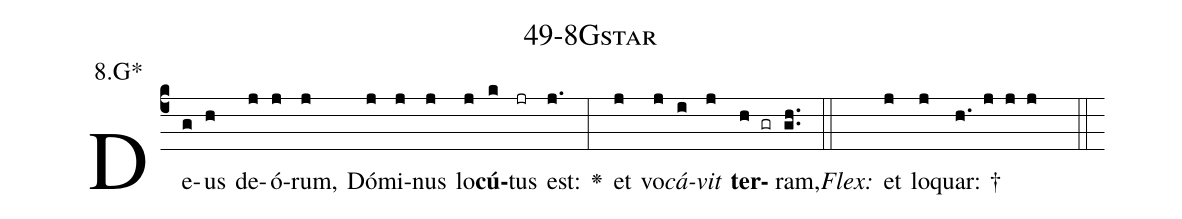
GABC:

name: 49-8Gstar;
annotation: 8.G*;
%%
(c4)De(g)us(h) de(j)ó(j)rum,(j) Dó(j)mi(j)nus(j) lo(j)<b>cú</b>(k)tus(jr) est:(j.) <v>\greheightstar</v>(:) et(j) vo(j)<i>cá</i>(i)<i>vit</i>(j) <b>ter</b>(h gr)ram,(gh..) (::)
<i>Flex:</i>()  et(j) lo(j)quar: †(h. j j j  ::)

%E(j) u(j) o(i) u(j) a(h) e.(gh..) (::)
